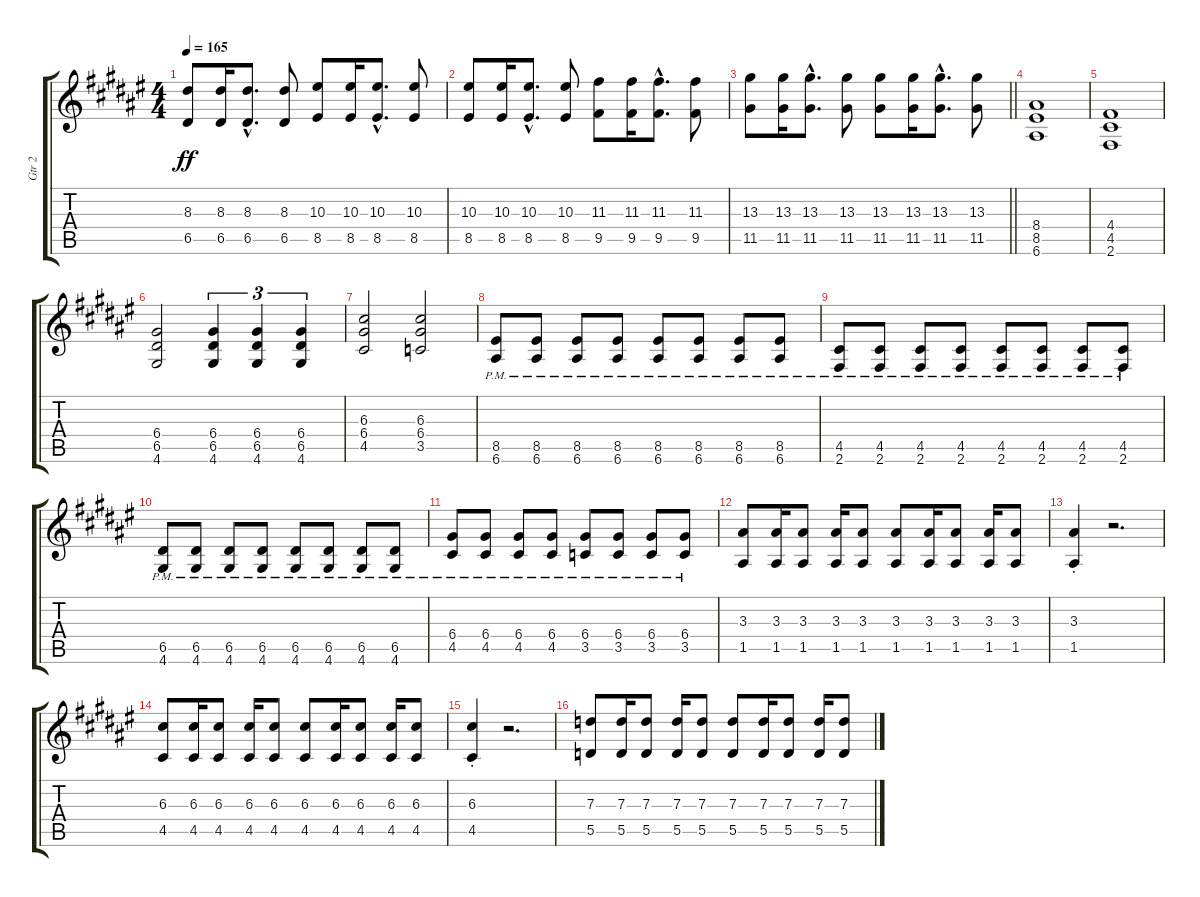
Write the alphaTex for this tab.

\track ("Gtr 2" "Gtr 2") {instrument distortionguitar}
\staff {score tabs}
\tuning (E4 B3 G3 D3 A2 E2) {hide}
\ts (4 4)
\tempo 165
\clef g2
\ks d#minor
(8.3 6.5).8{dy ff} (8.3 6.5).16 (8.3{hac} 6.5{hac}).8{d} (8.3 6.5).8 (10.3 8.5).8 (10.3 8.5).16 (10.3{hac} 8.5{hac}).8{d} (10.3 8.5).8 |
(10.3 8.5).8 (10.3 8.5).16 (10.3{hac} 8.5{hac}).8{d} (10.3 8.5).8 (11.3 9.5).8 (11.3 9.5).16 (11.3{hac} 9.5{hac}).8{d} (11.3 9.5).8 |
\barLineRight lightlight
(13.3 11.5).8 (13.3 11.5).16 (13.3{hac} 11.5{hac}).8{d} (13.3 11.5).8 (13.3 11.5).8 (13.3 11.5).16 (13.3{hac} 11.5{hac}).8{d} (13.3 11.5).8 |
\ks f#
(8.4 8.5 6.6).1 |
\ks d#minor
(4.4 4.5 2.6).1 |
\ks f#
(6.4 6.5 4.6).2 (6.4 6.5 4.6).4{tu (3 2)} (6.4 6.5 4.6).4{tu (3 2)} (6.4 6.5 4.6).4{tu (3 2)} |
\ks d#minor
(6.3 6.4 4.5).2 (6.3 6.4 3.5).2 |
\ks f#
(8.5{pm} 6.6{pm}).8 (8.5{pm} 6.6{pm}).8 (8.5{pm} 6.6{pm}).8 (8.5{pm} 6.6{pm}).8 (8.5{pm} 6.6{pm}).8 (8.5{pm} 6.6{pm}).8 (8.5{pm} 6.6{pm}).8 (8.5{pm} 6.6{pm}).8 |
(4.5{pm} 2.6{pm}).8 (4.5{pm} 2.6{pm}).8 (4.5{pm} 2.6{pm}).8 (4.5{pm} 2.6{pm}).8 (4.5{pm} 2.6{pm}).8 (4.5{pm} 2.6{pm}).8 (4.5{pm} 2.6{pm}).8 (4.5{pm} 2.6{pm}).8 |
(6.5{pm} 4.6{pm}).8 (6.5{pm} 4.6{pm}).8 (6.5{pm} 4.6{pm}).8 (6.5{pm} 4.6{pm}).8 (6.5{pm} 4.6{pm}).8 (6.5{pm} 4.6{pm}).8 (6.5{pm} 4.6{pm}).8 (6.5{pm} 4.6{pm}).8 |
(6.4{pm} 4.5{pm}).8 (6.4{pm} 4.5{pm}).8 (6.4{pm} 4.5{pm}).8 (6.4{pm} 4.5{pm}).8 (6.4{pm} 3.5{pm}).8 (6.4{pm} 3.5{pm}).8 (6.4{pm} 3.5{pm}).8 (6.4{pm} 3.5{pm}).8 |
\ks d#minor
(3.3 1.5).8 (3.3 1.5).16 (3.3 1.5).8 (3.3 1.5).16 (3.3 1.5).8 (3.3 1.5).8 (3.3 1.5).16 (3.3 1.5).8 (3.3 1.5).16 (3.3 1.5).8 |
(3.3{st} 1.5{st}).4 r.2{d} |
(6.3 4.5).8 (6.3 4.5).16 (6.3 4.5).8 (6.3 4.5).16 (6.3 4.5).8 (6.3 4.5).8 (6.3 4.5).16 (6.3 4.5).8 (6.3 4.5).16 (6.3 4.5).8 |
(6.3{st} 4.5{st}).4 r.2{d} |
(7.3 5.5).8 (7.3 5.5).16 (7.3 5.5).8 (7.3 5.5).16 (7.3 5.5).8 (7.3 5.5).8 (7.3 5.5).16 (7.3 5.5).8 (7.3 5.5).16 (7.3 5.5).8
